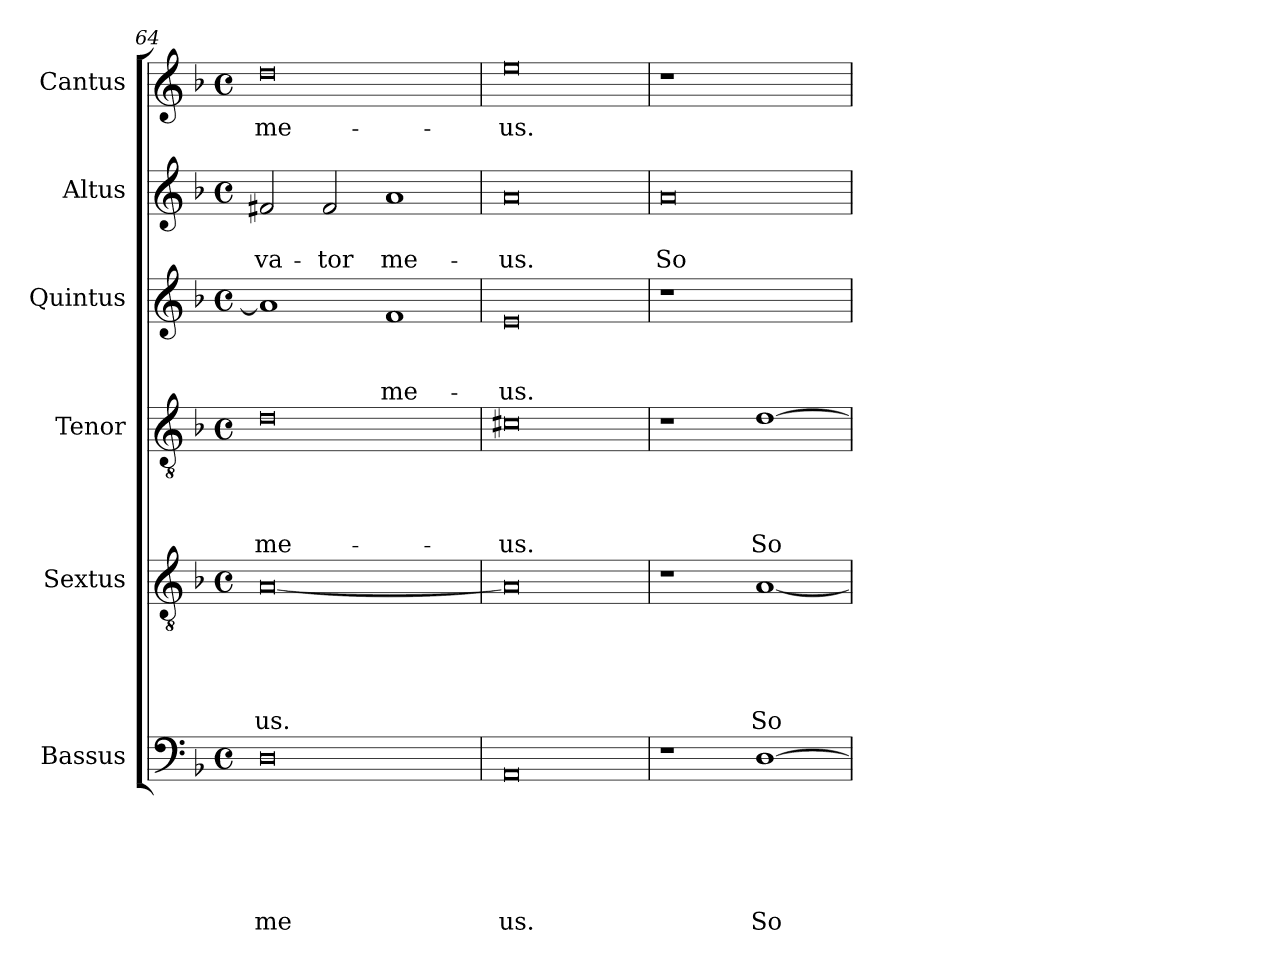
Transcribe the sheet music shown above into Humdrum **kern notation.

**kern	**text	**text	**text	**text	**text	**text	**kern	**text	**text	**text	**text	**text	**kern	**text	**text	**text	**text	**kern	**text	**text	**text	**kern	**text	**text	**kern	**text
*part6	*part6	*part6	*part6	*part6	*part6	*part6	*part5	*part5	*part5	*part5	*part5	*part5	*part4	*part4	*part4	*part4	*part4	*part3	*part3	*part3	*part3	*part2	*part2	*part2	*part1	*part1
*staff6	*staff6	*staff6	*staff6	*staff6	*staff6	*staff6	*staff5	*staff5	*staff5	*staff5	*staff5	*staff5	*staff4	*staff4	*staff4	*staff4	*staff4	*staff3	*staff3	*staff3	*staff3	*staff2	*staff2	*staff2	*staff1	*staff1
*I"Bassus	*	*	*	*	*	*	*I"Sextus	*	*	*	*	*	*I"Tenor	*	*	*	*	*I"Quintus	*	*	*	*I"Altus	*	*	*I"Cantus	*
*I'Bassus	*	*	*	*	*	*	*I'Sextus	*	*	*	*	*	*I'Tenor	*	*	*	*	*I'Quintus	*	*	*	*I'Altus	*	*	*I'Cantus	*
*clefF4	*	*	*	*	*	*	*clefGv2	*	*	*	*	*	*clefGv2	*	*	*	*	*clefG2	*	*	*	*clefG2	*	*	*clefG2	*
*k[b-]	*	*	*	*	*	*	*k[b-]	*	*	*	*	*	*k[b-]	*	*	*	*	*k[b-]	*	*	*	*k[b-]	*	*	*k[b-]	*
*F:	*	*	*	*	*	*	*F:	*	*	*	*	*	*F:	*	*	*	*	*F:	*	*	*	*F:	*	*	*F:	*
*M4/4	*	*	*	*	*	*	*M4/4	*	*	*	*	*	*M4/4	*	*	*	*	*M4/4	*	*	*	*M4/4	*	*	*M4/4	*
*met(c)	*	*	*	*	*	*	*met(c)	*	*	*	*	*	*met(c)	*	*	*	*	*met(c)	*	*	*	*met(c)	*	*	*met(c)	*
=64	=64	=64	=64	=64	=64	=64	=64	=64	=64	=64	=64	=64	=64	=64	=64	=64	=64	=64	=64	=64	=64	=64	=64	=64	=64	=64
!	!	!	!	!	!	!LO:LY:b	!	!	!	!	!	!LO:LY:b	!	!	!	!	!LO:LY:b	!	!	!	!	!	!	!LO:LY:b	!	!LO:LY:b
0D	.	.	.	.	.	me	[<0A	.	.	.	.	us.	0d	.	.	.	me-	1a]	.	.	.	2f#X/	.	-va-	0dd	me-
!	!	!	!	!	!	!	!	!	!	!	!	!	!	!	!	!	!	!	!	!	!	!	!	!LO:LY:b	!	!
.	.	.	.	.	.	.	.	.	.	.	.	.	.	.	.	.	.	.	.	.	.	2f#/	.	-tor	.	.
!	!	!	!	!	!	!	!	!	!	!	!	!	!	!	!	!	!	!	!	!	!LO:LY:b	!	!	!LO:LY:b	!	!
.	.	.	.	.	.	.	.	.	.	.	.	.	.	.	.	.	.	1f	.	.	me-	1a	.	me-	.	.
=65!	=65!	=65!	=65!	=65!	=65!	=65!	=65!	=65!	=65!	=65!	=65!	=65!	=65!	=65!	=65!	=65!	=65!	=65!	=65!	=65!	=65!	=65!	=65!	=65!	=65!	=65!
!	!	!	!	!	!	!LO:LY:b	!	!	!	!	!	!	!	!	!	!	!LO:LY:b	!	!	!	!LO:LY:b	!	!	!LO:LY:b	!	!LO:LY:b
0AA	.	.	.	.	.	us.	0A]	.	.	.	.	.	0c#X	.	.	.	-us.	0e	.	.	-us.	0a	.	-us.	0ee	-us.
!!LO:PB:g=z
=66!	=66!	=66!	=66!	=66!	=66!	=66!	=66!	=66!	=66!	=66!	=66!	=66!	=66!	=66!	=66!	=66!	=66!	=66!	=66!	=66!	=66!	=66!	=66!	=66!	=66!	=66!
!	!	!	!	!	!	!	!	!	!	!	!	!	!	!	!	!	!	!	!	!	!	!	!	!LO:LY:b	!	!
1r	.	.	.	.	.	.	1r	.	.	.	.	.	1r	.	.	.	.	1r	.	.	.	0a	.	So	1r	.
!	!	!	!	!	!	!LO:LY:b	!	!	!	!	!	!LO:LY:b	!	!	!	!	!LO:LY:b	!	!	!	!	!	!	!	!	!
[>1D	.	.	.	.	.	So	[<1A	.	.	.	.	So-	[>1d	.	.	.	So	1ryy	.	.	.	.	.	.	1ryy	.
=!	=!	=!	=!	=!	=!	=!	=!	=!	=!	=!	=!	=!	=!	=!	=!	=!	=!	=!	=!	=!	=!	=!	=!	=!	=!	=!
*-	*-	*-	*-	*-	*-	*-	*-	*-	*-	*-	*-	*-	*-	*-	*-	*-	*-	*-	*-	*-	*-	*-	*-	*-	*-	*-
